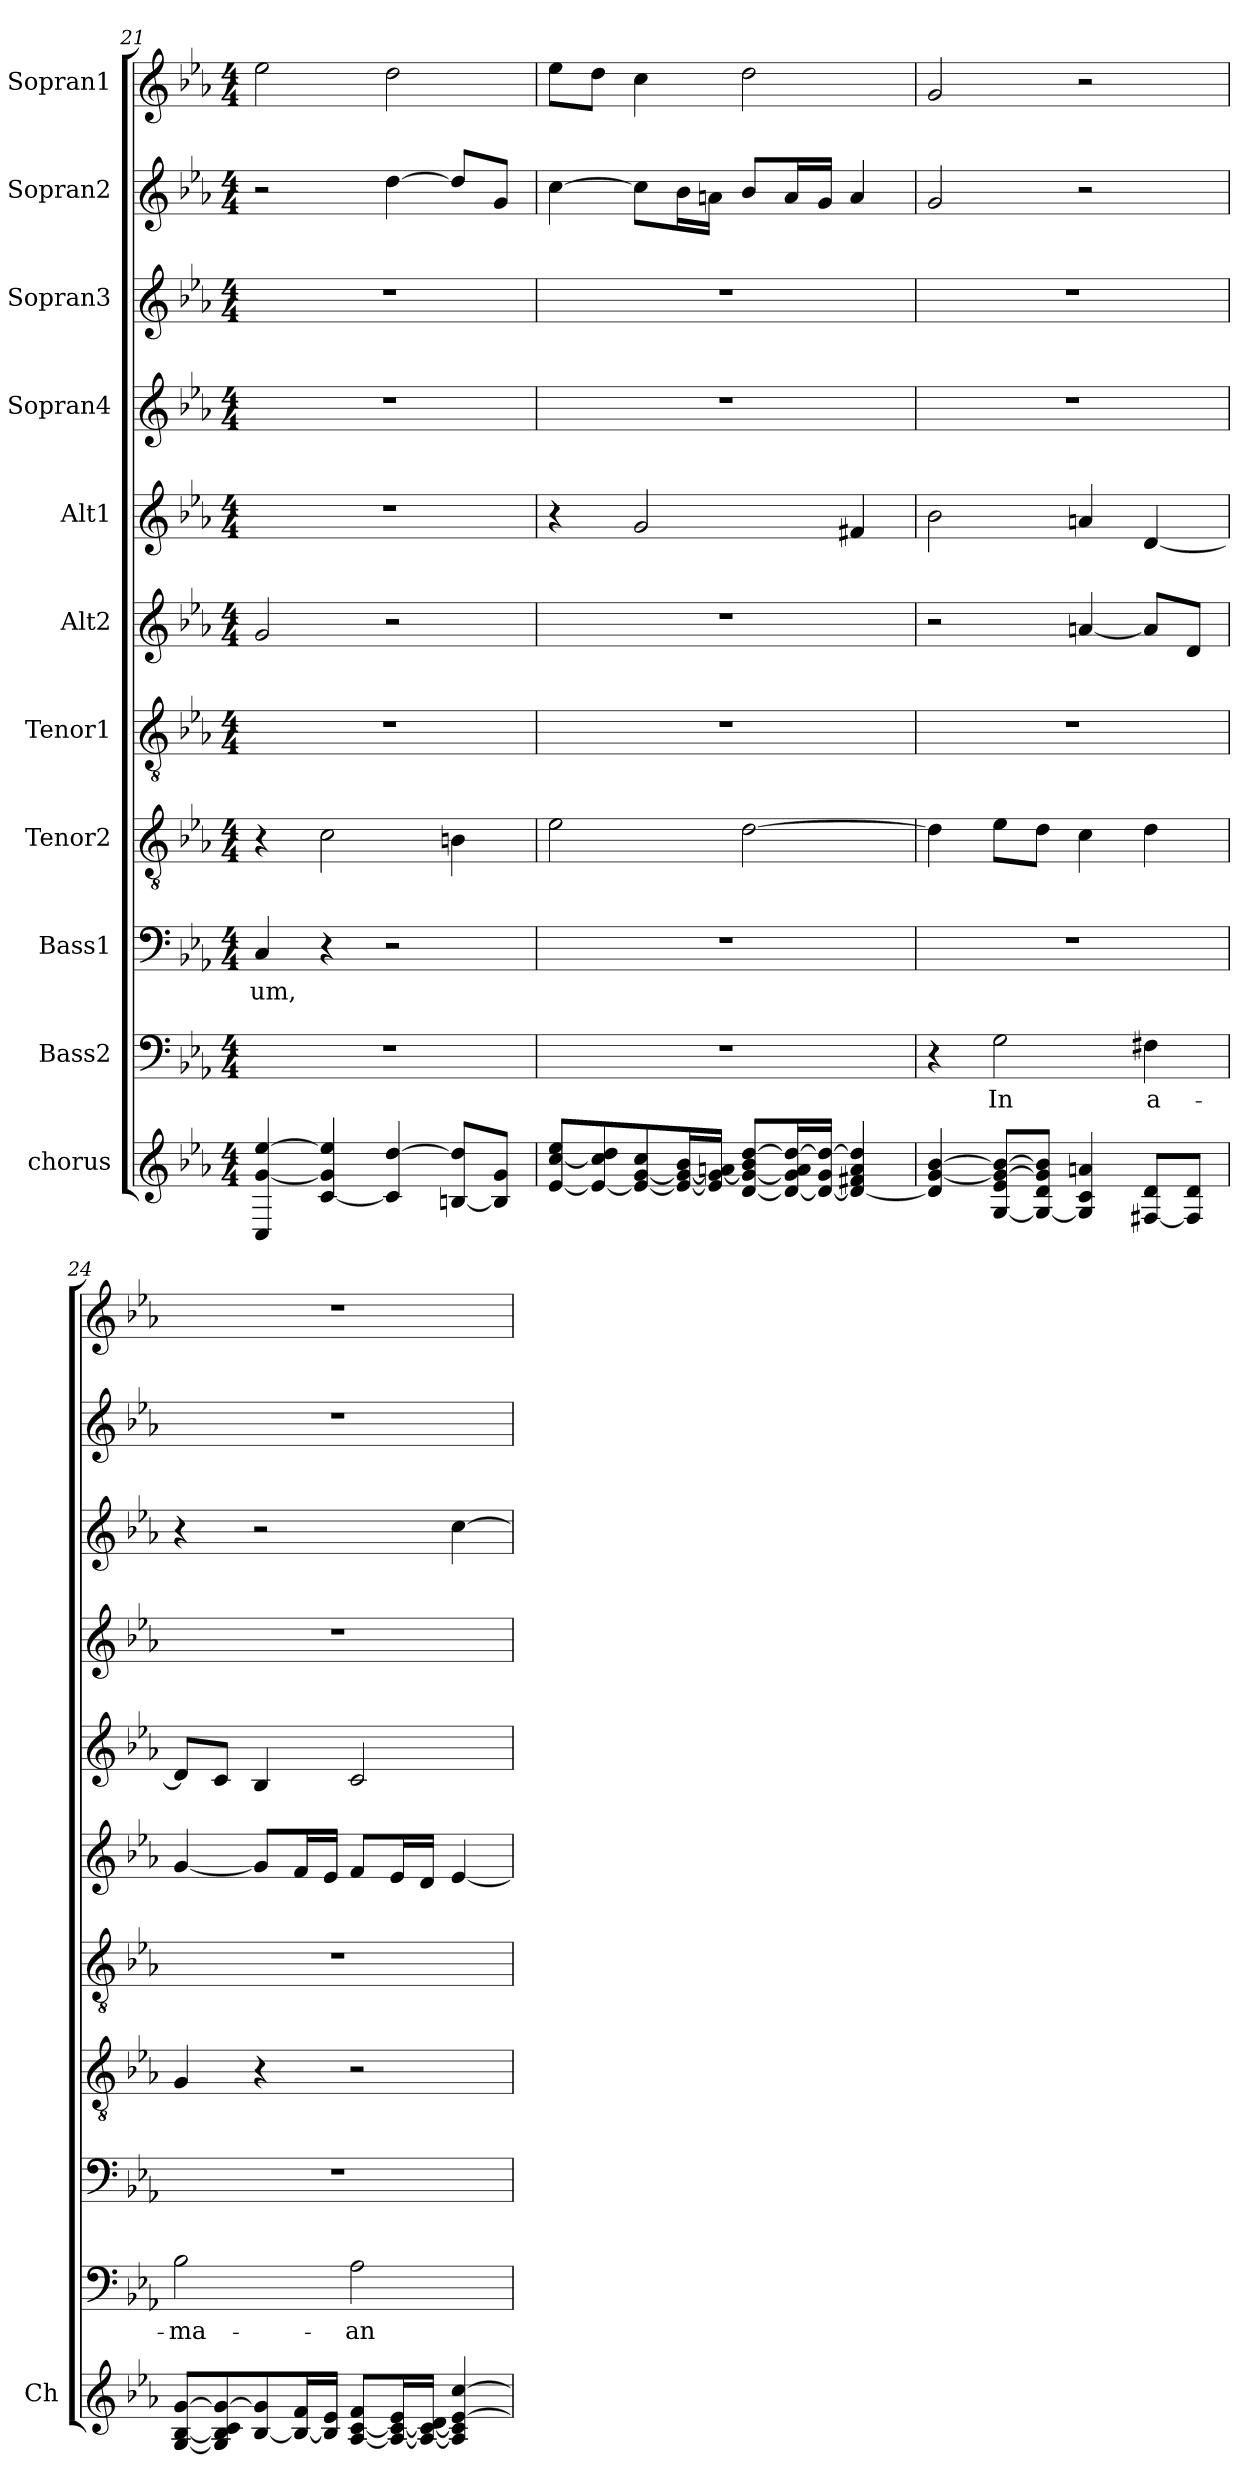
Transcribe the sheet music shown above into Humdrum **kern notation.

**kern	**kern	**text	**kern	**text	**kern	**kern	**kern	**kern	**kern	**kern	**kern	**kern
*part11	*part10	*part10	*part9	*part9	*part8	*part7	*part6	*part5	*part4	*part3	*part2	*part1
*staff11	*staff10	*staff10	*staff9	*staff9	*staff8	*staff7	*staff6	*staff5	*staff4	*staff3	*staff2	*staff1
*I"chorus	*I"Bass2	*	*I"Bass1	*	*I"Tenor2	*I"Tenor1	*I"Alt2	*I"Alt1	*I"Sopran4	*I"Sopran3	*I"Sopran2	*I"Sopran1
*I'Ch	*	*	*	*	*	*	*	*	*	*	*	*
*clefG2	*clefF4	*	*clefF4	*	*clefGv2	*clefGv2	*clefG2	*clefG2	*clefG2	*clefG2	*clefG2	*clefG2
*k[b-e-a-]	*k[b-e-a-]	*	*k[b-e-a-]	*	*k[b-e-a-]	*k[b-e-a-]	*k[b-e-a-]	*k[b-e-a-]	*k[b-e-a-]	*k[b-e-a-]	*k[b-e-a-]	*k[b-e-a-]
*E-:	*E-:	*	*E-:	*	*E-:	*E-:	*E-:	*E-:	*E-:	*E-:	*E-:	*E-:
*M4/4	*M4/4	*	*M4/4	*	*M4/4	*M4/4	*M4/4	*M4/4	*M4/4	*M4/4	*M4/4	*M4/4
=21	=21	=21	=21	=21	=21	=21	=21	=21	=21	=21	=21	=21
4C/ [4g/ [4ee-/	1r	.	4C/	-um,	4r	1r	2g/	1r	1r	1r	2r	2ee-\
[4c/ 4g/] 4ee-/]	.	.	4r	.	2c\	.	.	.	.	.	.	.
4c/] [4dd/	.	.	2r	.	.	.	2r	.	.	.	[4dd\	2dd\
[8Bn/ 8dd/]L	.	.	.	.	4Bn\	.	.	.	.	.	8dd/L]	.
8B/] 8g/J	.	.	.	.	.	.	.	.	.	.	8g/J	.
=22	=22	=22	=22	=22	=22	=22	=22	=22	=22	=22	=22	=22
[8e-/ [8cc/ 8ee-/L	1r	.	1r	.	2e-\	1r	1r	4r	1r	1r	[4cc\	8ee-\L
8e-/_ 8cc/] 8dd/	.	.	.	.	.	.	.	.	.	.	.	8dd\J
8e-/_ [8g/ 8cc/	.	.	.	.	.	.	.	2g/	.	.	8cc\L]	4cc\
16e-/_ 16g/_ 16b-/L	.	.	.	.	.	.	.	.	.	.	16b-\L	.
16e-/] 16g/_ 16an/JJ	.	.	.	.	.	.	.	.	.	.	16an\JJ	.
[8d/ 8g/_ 8b-/ [8dd/L	.	.	.	.	[2d\	.	.	.	.	.	8b-/L	2dd\
16d/_ 16g/] 16a/ 16dd/_L	.	.	.	.	.	.	.	.	.	.	16a/L	.
16d/_ 16g/ 16dd/_JJ	.	.	.	.	.	.	.	.	.	.	16g/JJ	.
4d/_ 4f#X/ 4a/ 4dd/]	.	.	.	.	.	.	.	4f#X/	.	.	4a/	.
=23	=23	=23	=23	=23	=23	=23	=23	=23	=23	=23	=23	=23
4d/] [4g/ [4b-/	4r	.	1r	.	4d\]	1r	2r	2b-\	1r	1r	2g/	2g/
[8G/ 8e-/ 8g/_ 8b-/_L	2G\	In	.	.	8e-\L	.	.	.	.	.	.	.
8G/_ 8d/ 8g/] 8b-/]J	.	.	.	.	8d\J	.	.	.	.	.	.	.
4G/] 4c/ 4an/	.	.	.	.	4c\	.	[4an/	4an/	.	.	2r	2r
[8F#X/ 8d/L	4F#X\	a-	.	.	4d\	.	8a/L]	[4d/	.	.	.	.
8F#/] 8d/J	.	.	.	.	.	.	8d/J	.	.	.	.	.
!!LO:PB:g=z
=24	=24	=24	=24	=24	=24	=24	=24	=24	=24	=24	=24	=24
[8G/ [8B-/ [8g/L	2B-\	-ma-	1r	.	4G/	1r	[4g/	8d/L]	1r	4r	1r	1r
8G/] 8B-/] 8c/ 8g/_	.	.	.	.	.	.	.	8c/J	.	.	.	.
[8B-/ 8g/]	.	.	.	.	4r	.	8g/L]	4B-/	.	2r	.	.
16B-/_ 16f/L	.	.	.	.	.	.	16f/L	.	.	.	.	.
16B-/] 16e-/JJ	.	.	.	.	.	.	16e-/JJ	.	.	.	.	.
[8A-/ [8c/ 8f/L	2A-\	-an-	.	.	2r	.	8f/L	2c/	.	.	.	.
16A-/_ 16c/_ 16e-/L	.	.	.	.	.	.	16e-/L	.	.	.	.	.
16A-/_ 16c/_ 16d/JJ	.	.	.	.	.	.	16d/JJ	.	.	.	.	.
4A-/] 4c/] [4e-/ [4cc/	.	.	.	.	.	.	[4e-/	.	.	[4cc\	.	.
=	=	=	=	=	=	=	=	=	=	=	=	=
*-	*-	*-	*-	*-	*-	*-	*-	*-	*-	*-	*-	*-
